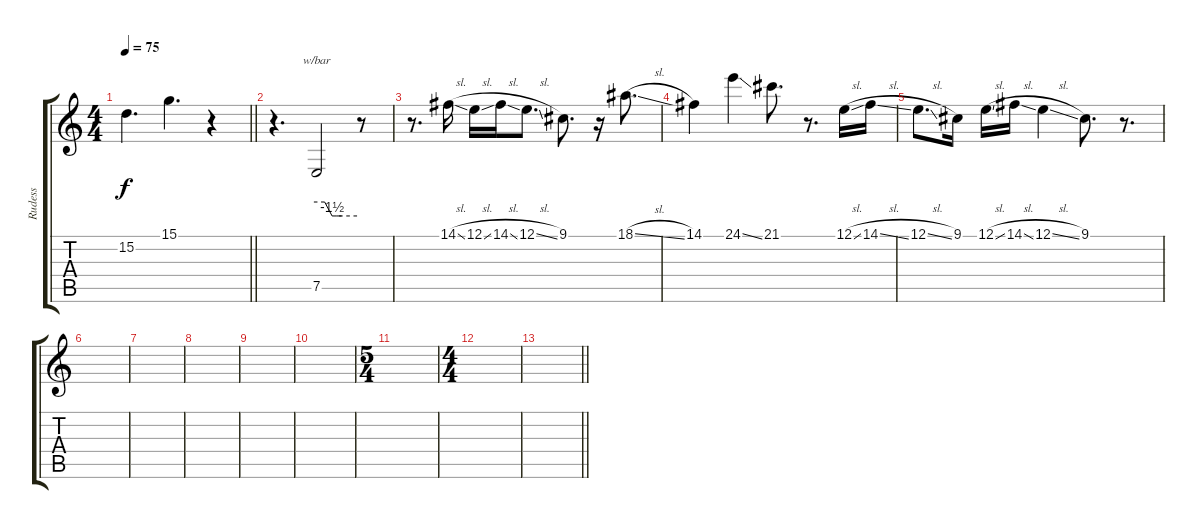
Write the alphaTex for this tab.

\track ("Rudess" "Rudess") {instrument electricpiano1}
\staff {score tabs}
\tuning (E4 B3 G3 D3 A2 E2) {hide}
\ts (4 4)
\tempo 75
\clef g2
\barLineRight lightlight
\ks c
15.2.4{d dy f} 15.1.4{d} r.4 |
r.4{d} 7.5.2{tbe (custom default 0 0 12 0 23 -6 30 -6 37 -6 60 -6) balance 8} r.8 |
r.8{d} 14.1{sl}.16 12.1{sl}.16 14.1{sl}.16 12.1{sl}.8{d} 9.1.8{d} r.16 18.1{sl}.8{d} |
14.1.4 24.1{ss}.4 21.1.8{d} r.8{d} 12.1{sl}.16 14.1{sl}.16 |
12.1{sl}.8{d} 9.1.16 12.1{sl}.16 14.1{sl}.16 12.1{sl}.4 9.1.8{d} r.8{d} |
|
|
|
|
|
\ts (5 4)
|
\ts (4 4)
|
\barLineRight lightlight
